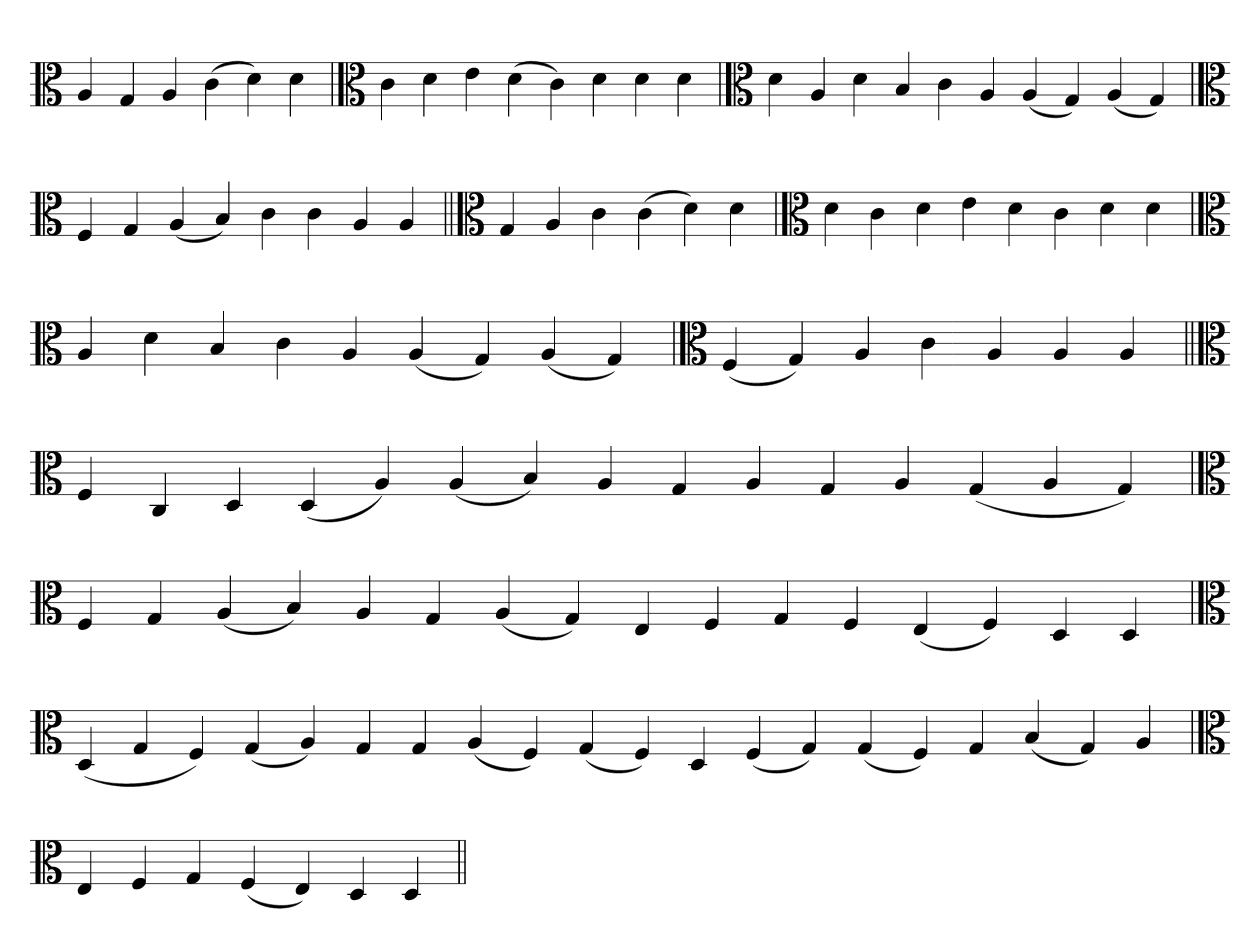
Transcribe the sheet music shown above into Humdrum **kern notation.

**kern
*part1
*staff1
*clefC3
=
4A
4G
4A
(4c
4d)
4d
=`
*clefC3
4c
4d
4e
(4d
4c)
4d
4d
4d
='
*clefC3
4d
4A
4d
4B
4c
4A
(4A
4G)
(4A
4G)
=`
*clefC3
4F
4G
(4A
4B)
4c
4c
4A
4A
=||
*clefC3
4G
4A
4c
(4c
4d)
4d
=`
*clefC3
4d
4c
4d
4e
4d
4c
4d
4d
='
*clefC3
4A
4d
4B
4c
4A
(4A
4G)
(4A
4G)
=`
*clefC3
(4F
4G)
4A
4c
4A
4A
4A
=||
*clefC3
4F
4C
4D
(4D
4A)
(4A
4B)
4A
4G
4A
4G
4A
(4G
4A
4G)
='
*clefC3
4F
4G
(4A
4B)
4A
4G
(4A
4G)
4E
4F
4G
4F
(4E
4F)
4D
4D
='
*clefC3
(4D
4G
4F)
(4G
4A)
4G
4G
(4A
4F)
(4G
4F)
4D
(4F
4G)
(4G
4F)
4G
(4B
4G)
4A
='
*clefC3
4E
4F
4G
(4F
4E)
4D
4D
=||
*-
